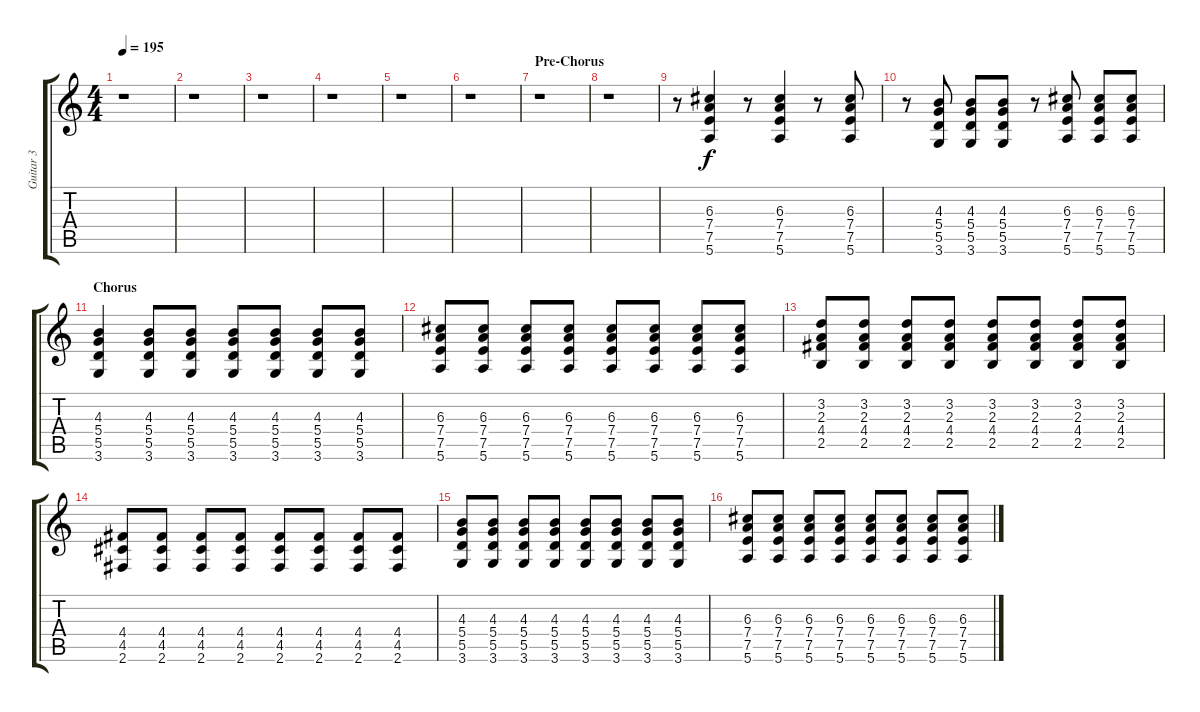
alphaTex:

\track ("Guitar 3" "Guitar 3") {instrument electricguitarclean}
\staff {score tabs}
\tuning (E4 B3 G3 D3 A2 E2) {hide}
\ts (4 4)
\tempo 195
\clef g2
\ks c
r.1{dy f} |
r.1 |
r.1 |
r.1 |
r.1 |
r.1 |
\section ("" "Pre-Chorus")
r.1 |
r.1 |
r.8 (6.3 7.4 7.5 5.6).4 r.8 (6.3 7.4 7.5 5.6).4 r.8 (6.3 7.4 7.5 5.6).8 |
r.8 (4.3 5.4 5.5 3.6).8 (4.3 5.4 5.5 3.6).8 (4.3 5.4 5.5 3.6).8 r.8 (6.3 7.4 7.5 5.6).8 (6.3 7.4 7.5 5.6).8 (6.3 7.4 7.5 5.6).8 |
\section ("" "Chorus")
(4.3 5.4 5.5 3.6).4 (4.3 5.4 5.5 3.6).8 (4.3 5.4 5.5 3.6).8 (4.3 5.4 5.5 3.6).8 (4.3 5.4 5.5 3.6).8 (4.3 5.4 5.5 3.6).8 (4.3 5.4 5.5 3.6).8 |
(6.3 7.4 7.5 5.6).8 (6.3 7.4 7.5 5.6).8 (6.3 7.4 7.5 5.6).8 (6.3 7.4 7.5 5.6).8 (6.3 7.4 7.5 5.6).8 (6.3 7.4 7.5 5.6).8 (6.3 7.4 7.5 5.6).8 (6.3 7.4 7.5 5.6).8 |
(3.2 2.3 4.4 2.5).8 (3.2 2.3 4.4 2.5).8 (3.2 2.3 4.4 2.5).8 (3.2 2.3 4.4 2.5).8 (3.2 2.3 4.4 2.5).8 (3.2 2.3 4.4 2.5).8 (3.2 2.3 4.4 2.5).8 (3.2 2.3 4.4 2.5).8 |
(4.4 4.5 2.6).8 (4.4 4.5 2.6).8 (4.4 4.5 2.6).8 (4.4 4.5 2.6).8 (4.4 4.5 2.6).8 (4.4 4.5 2.6).8 (4.4 4.5 2.6).8 (4.4 4.5 2.6).8 |
(4.3 5.4 5.5 3.6).8 (4.3 5.4 5.5 3.6).8 (4.3 5.4 5.5 3.6).8 (4.3 5.4 5.5 3.6).8 (4.3 5.4 5.5 3.6).8 (4.3 5.4 5.5 3.6).8 (4.3 5.4 5.5 3.6).8 (4.3 5.4 5.5 3.6).8 |
(6.3 7.4 7.5 5.6).8 (6.3 7.4 7.5 5.6).8 (6.3 7.4 7.5 5.6).8 (6.3 7.4 7.5 5.6).8 (6.3 7.4 7.5 5.6).8 (6.3 7.4 7.5 5.6).8 (6.3 7.4 7.5 5.6).8 (6.3 7.4 7.5 5.6).8
